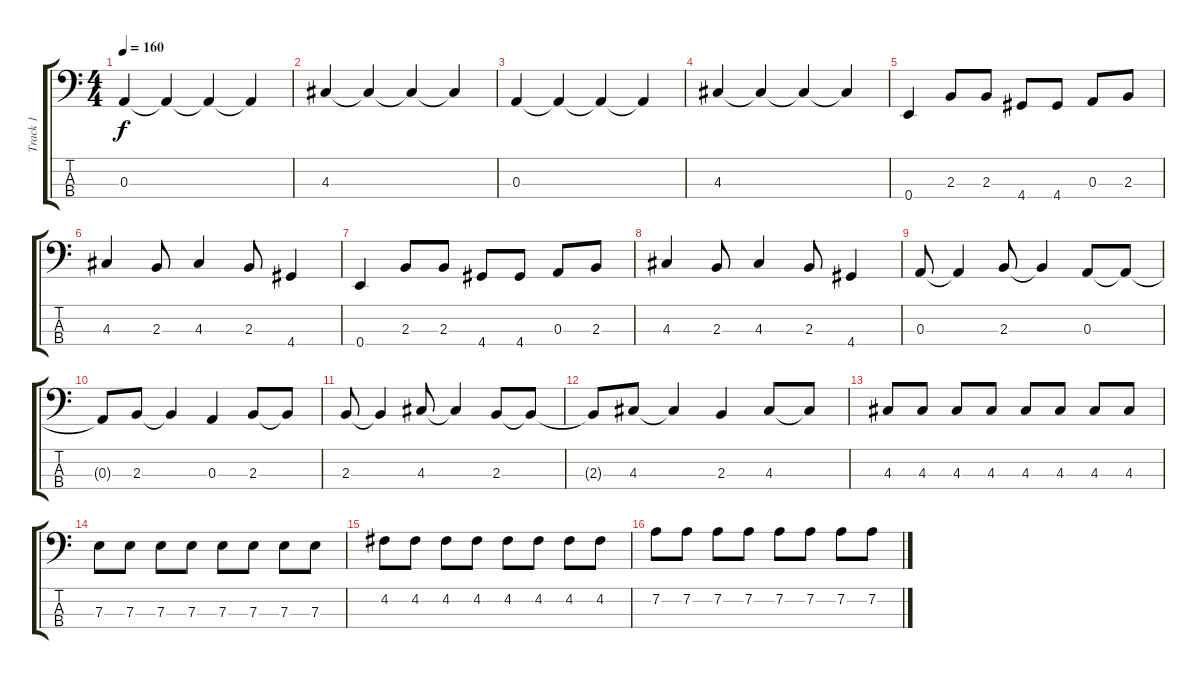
\track ("Track 1" "Track 1") {instrument electricbassfinger}
\staff {score tabs}
\tuning (G2 D2 A1 E1) {hide}
\ts (4 4)
\tempo 160
\clef f4
\ks c
0.3.4{dy f} 0.3{t}.4 0.3{t}.4 0.3{t}.4 |
4.3.4 4.3{t}.4 4.3{t}.4 4.3{t}.4 |
0.3.4 0.3{t}.4 0.3{t}.4 0.3{t}.4 |
4.3.4 4.3{t}.4 4.3{t}.4 4.3{t}.4 |
0.4.4 2.3.8 2.3.8 4.4.8 4.4.8 0.3.8 2.3.8 |
4.3.4 2.3.8 4.3.4 2.3.8 4.4.4 |
0.4.4 2.3.8 2.3.8 4.4.8 4.4.8 0.3.8 2.3.8 |
4.3.4 2.3.8 4.3.4 2.3.8 4.4.4 |
0.3.8 0.3{t}.4 2.3.8 2.3{t}.4 0.3.8 0.3{t}.8 |
0.3{t}.8 2.3.8 2.3{t}.4 0.3.4 2.3.8 2.3{t}.8 |
2.3.8 2.3{t}.4 4.3.8 4.3{t}.4 2.3.8 2.3{t}.8 |
2.3{t}.8 4.3.8 4.3{t}.4 2.3.4 4.3.8 4.3{t}.8 |
4.3.8 4.3.8 4.3.8 4.3.8 4.3.8 4.3.8 4.3.8 4.3.8 |
7.3.8 7.3.8 7.3.8 7.3.8 7.3.8 7.3.8 7.3.8 7.3.8 |
4.2.8 4.2.8 4.2.8 4.2.8 4.2.8 4.2.8 4.2.8 4.2.8 |
7.2.8 7.2.8 7.2.8 7.2.8 7.2.8 7.2.8 7.2.8 7.2.8
